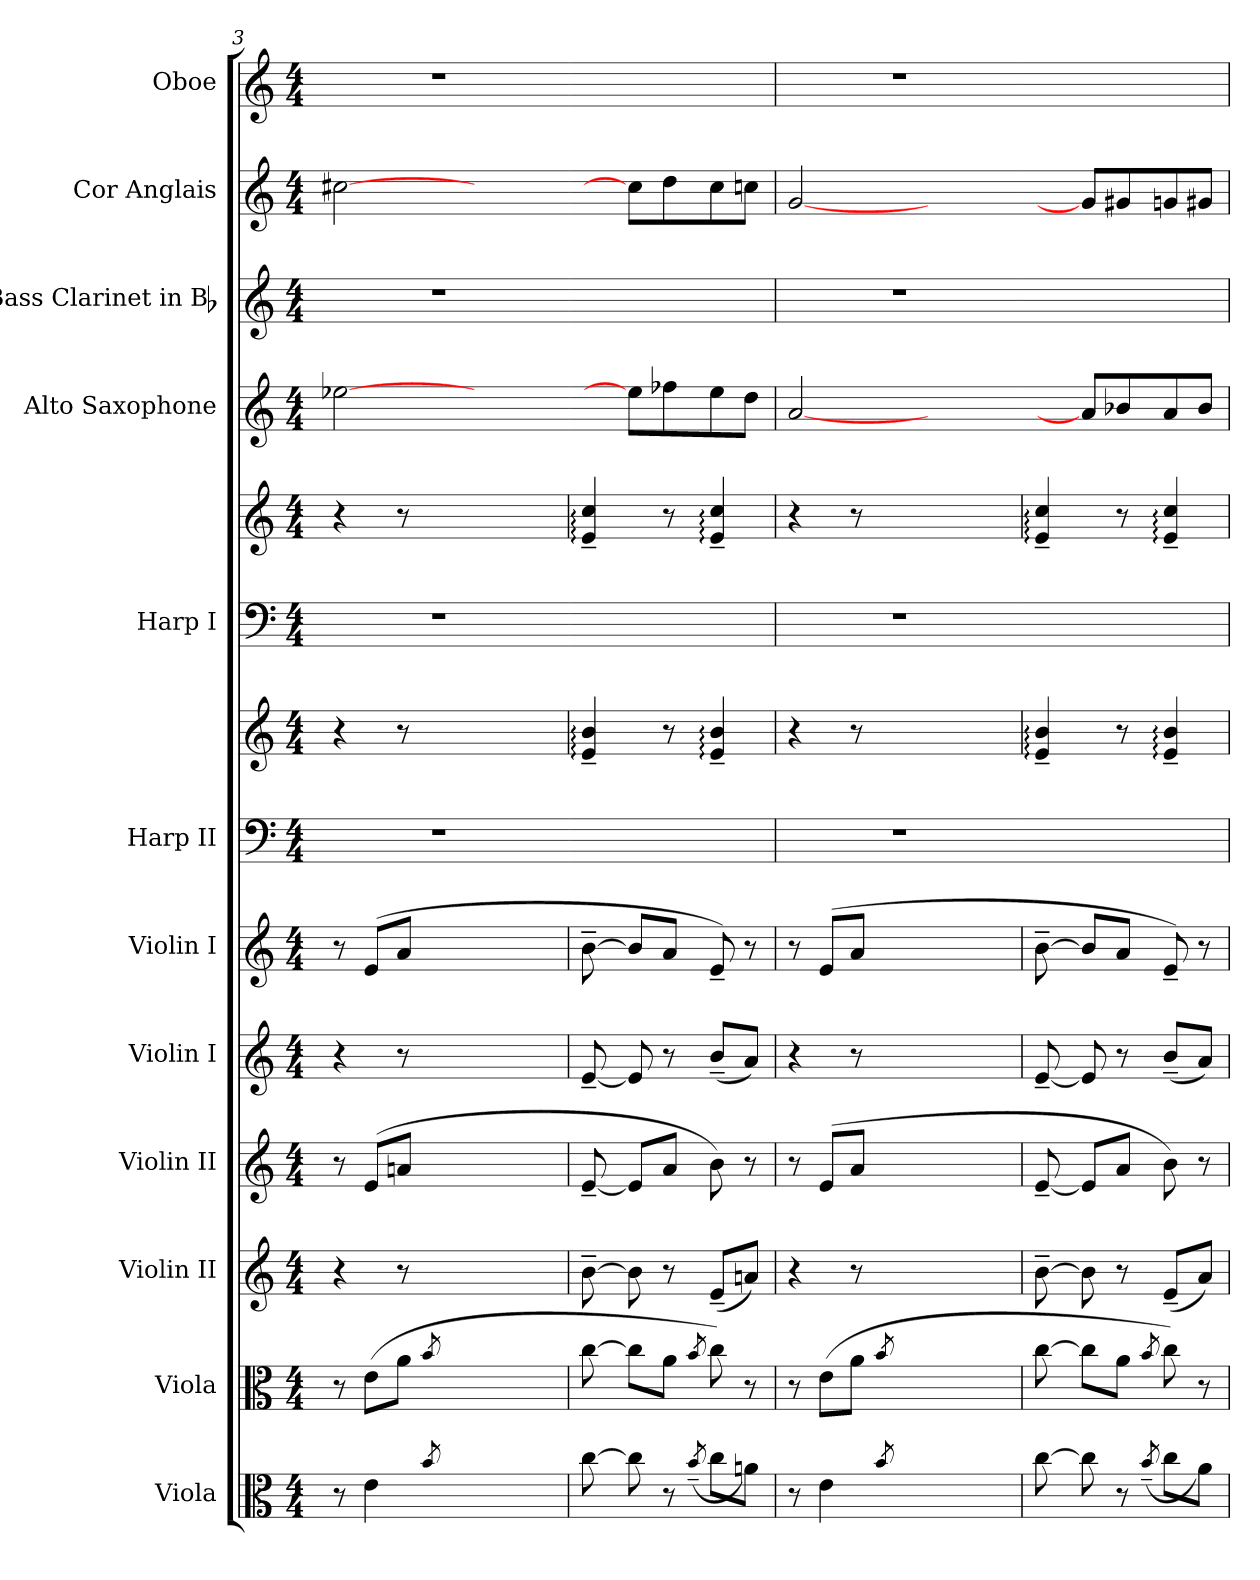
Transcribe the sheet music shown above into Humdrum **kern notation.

**kern	**kern	**kern	**kern	**kern	**kern	**kern	**kern	**kern	**kern	**kern	**kern	**kern	**kern
*part12	*part11	*part10	*part9	*part8	*part7	*part6	*part6	*part5	*part5	*part4	*part3	*part2	*part1
*staff14	*staff13	*staff12	*staff11	*staff10	*staff9	*staff8	*staff7	*staff6	*staff5	*staff4	*staff3	*staff2	*staff1
*I"Viola	*I"Viola	*I"Violin II	*I"Violin II	*I"Violin I	*I"Violin I	*I"Harp II	*	*I"Harp I	*	*I"Alto Saxophone	*I"Bass Clarinet in Bb	*I"Cor Anglais	*I"Oboe
*I'Vla.	*I'Vla.	*I'Vln. II	*I'Vln. II	*I'Vln. I	*I'Vln. I	*I'Hp	*	*I'Hp	*	*I'Alto Sax.	*I'B. Cl.	*I'C. A.	*I'Ob.
*clefC3	*clefC3	*clefG2	*clefG2	*clefG2	*clefG2	*clefF4	*clefG2	*clefF4	*clefG2	*clefG2	*clefG2	*clefG2	*clefG2
*	*	*	*	*	*	*	*	*	*	*ITrd5c9	*ITrd1c2	*ITrd4c7	*
*k[]	*k[]	*k[]	*k[]	*k[]	*k[]	*k[]	*k[]	*k[]	*k[]	*k[b-e-a-]	*k[b-e-]	*k[b-]	*k[]
*M4/4	*M4/4	*M4/4	*M4/4	*M4/4	*M4/4	*M4/4	*M4/4	*M4/4	*M4/4	*M4/4	*M4/4	*M4/4	*M4/4
=3	=3	=3	=3	=3	=3	=3	=3	=3	=3	=3	=3	=3	=3
8r	8r	4r	8r	4r	8r	1r	4r	1r	4r	[2g-X	1r	[2f#X	1r
4e	(8e\L	.	(8e/L	.	(8e/L	.	.	.	.	.	.	.	.
.	8a\J	8r	8an/J	8r	8a/J	.	8r	.	8r	.	.	.	.
8qb/	8qb/	.	.	.	.	.	.	.	.	.	.	.	.
2ryy	2ryy	2ryy	2ryy	2ryy	2ryy	.	2ryy	.	2ryy	.	.	.	.
.	.	.	.	.	.	.	.	.	.	2ryy	.	2ryy	.
8ryy	8ryy	8ryy	8ryy	8ryy	8ryy	.	8ryy	.	8ryy	.	.	.	.
=	=	=	=	=	=	=	=	=	=	=-	=-	=-	=
[8cc	[8cc	[8b~	[8e~	[8e~	[8b~	2ryy	4e:~ 4b:~	2ryy	4e:~ 4cc:~	8ryy	2ryy	8ryy	2ryy
8cc]	8cc\L]	8b]	8e/L]	8e]	8b/L]	.	.	.	.	8g-L]	.	8f#L]	.
8r	8a\J	8r	8a/J	8r	8a/J	.	8r	.	8r	8a--X	.	8g	.
(>8qb~/	8qb/	.	.	.	.	.	.	.	.	.	.	.	.
8ccL	8cc)	(8e~L	8b)	(8b~L	8e~)	.	4e:~ 4b:~	.	4e:~ 4cc:~	8g-	.	8f#	.
8anJ)	8r	8anJ)	8r	8aJ)	8r	8ryy	.	8ryy	.	8fJ	8ryy	8fnJ	8ryy
=4	=4	=4	=4	=4	=4	=4	=4	=4	=4	=4	=4	=4	=4
8r	8r	4r	8r	4r	8r	1r	4r	1r	4r	[2c	1r	[2c	1r
4e	(8e\L	.	(8e/L	.	(8e/L	.	.	.	.	.	.	.	.
.	8a\J	8r	8a/J	8r	8a/J	.	8r	.	8r	.	.	.	.
8qb/	8qb/	.	.	.	.	.	.	.	.	.	.	.	.
2ryy	2ryy	2ryy	2ryy	2ryy	2ryy	.	2ryy	.	2ryy	.	.	.	.
.	.	.	.	.	.	.	.	.	.	2ryy	.	2ryy	.
8ryy	8ryy	8ryy	8ryy	8ryy	8ryy	.	8ryy	.	8ryy	.	.	.	.
=	=	=	=	=	=	=	=	=	=	=-	=-	=-	=-
[8cc	[8cc	[8b~	[8e~	[8e~	[8b~	2ryy	4e:~ 4b:~	2ryy	4e:~ 4cc:~	8ryy	2ryy	8ryy	2ryy
8cc]	8cc\L]	8b]	8e/L]	8e]	8b/L]	.	.	.	.	8cL]	.	8cL]	.
8r	8a\J	8r	8a/J	8r	8a/J	.	8r	.	8r	8d-X	.	8c#X	.
(>8qb~/	8qb/	.	.	.	.	.	.	.	.	.	.	.	.
8ccL	8cc)	(8e~L	8b)	(8b~L	8e~)	.	4e:~ 4b:~	.	4e:~ 4cc:~	8c	.	8cn	.
8aJ)	8r	8aJ)	8r	8aJ)	8r	8ryy	.	8ryy	.	8d-J	8ryy	8c#XJ	8ryy
=	=	=	=	=	=	=	=	=	=	=	=	=	=
*-	*-	*-	*-	*-	*-	*-	*-	*-	*-	*-	*-	*-	*-
